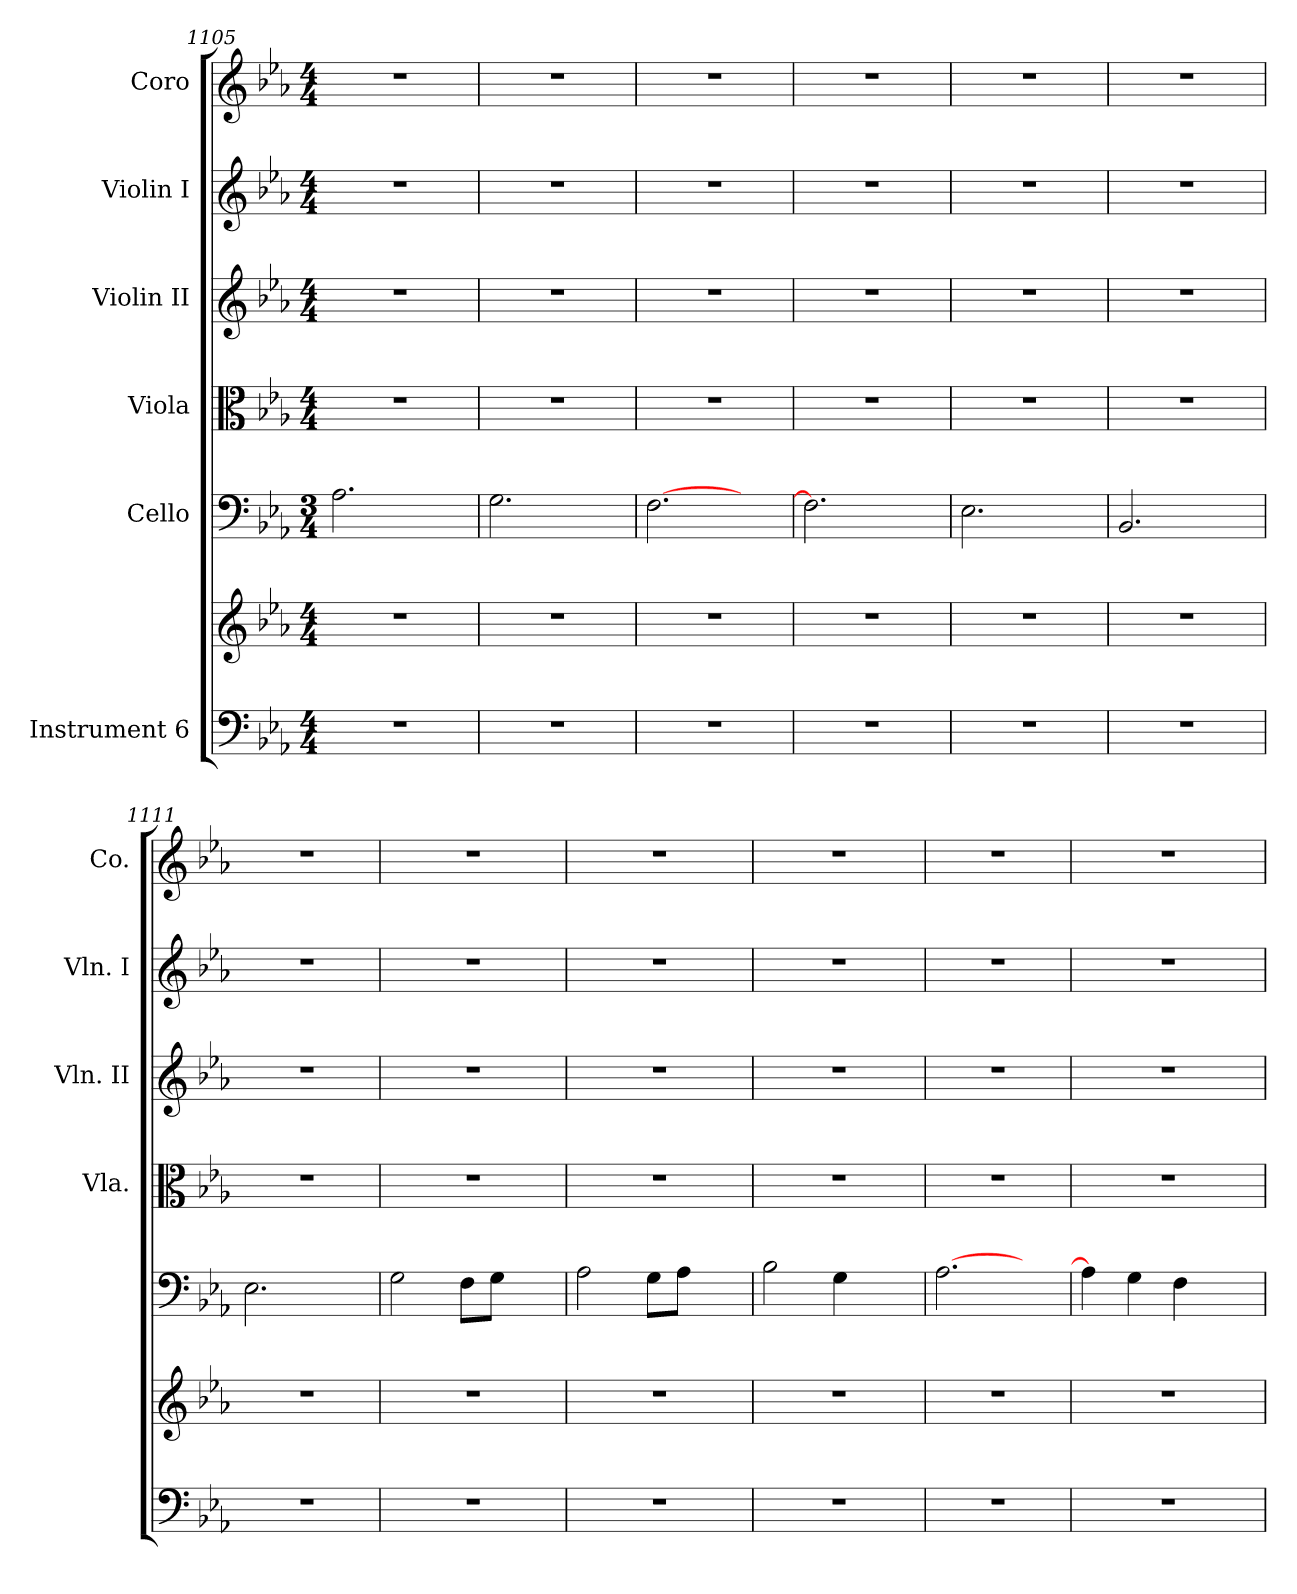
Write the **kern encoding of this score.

**kern	**kern	**kern	**kern	**kern	**kern	**kern
*part6	*part6	*part5	*part4	*part3	*part2	*part1
*staff7	*staff6	*staff5	*staff4	*staff3	*staff2	*staff1
*I"Instrument 6	*	*I"Cello	*I"Viola	*I"Violin II	*I"Violin I	*I"Coro
*	*	*	*I'Vla.	*I'Vln. II	*I'Vln. I	*I'Co.
*clefF4	*clefG2	*clefF4	*clefC3	*clefG2	*clefG2	*clefG2
*k[b-e-a-]	*k[b-e-a-]	*k[b-e-a-]	*k[b-e-a-]	*k[b-e-a-]	*k[b-e-a-]	*k[b-e-a-]
*E-:	*E-:	*E-:	*E-:	*E-:	*E-:	*E-:
*M4/4	*M4/4	*M3/4	*M4/4	*M4/4	*M4/4	*M4/4
=1105	=1105	=1105	=1105	=1105	=1105	=1105
1r	1r	2.A-\	1r	1r	1r	1r
.	.	4ryy	.	.	.	.
=1106	=1106	=1106	=1106	=1106	=1106	=1106
1r	1r	2.G\	1r	1r	1r	1r
.	.	4ryy	.	.	.	.
=1107	=1107	=1107	=1107	=1107	=1107	=1107
1r	1r	[>2.F\	1r	1r	1r	1r
.	.	4ryy	.	.	.	.
=1108	=1108	=1108	=1108	=1108	=1108	=1108
1r	1r	2.F\]	1r	1r	1r	1r
.	.	4ryy	.	.	.	.
!!LO:LB:g=z
=1109	=1109	=1109	=1109	=1109	=1109	=1109
1r	1r	2.E-\	1r	1r	1r	1r
.	.	4ryy	.	.	.	.
=1110	=1110	=1110	=1110	=1110	=1110	=1110
1r	1r	2.BB-/	1r	1r	1r	1r
.	.	4ryy	.	.	.	.
=1111	=1111	=1111	=1111	=1111	=1111	=1111
1r	1r	2.E-\	1r	1r	1r	1r
.	.	4ryy	.	.	.	.
=1112	=1112	=1112	=1112	=1112	=1112	=1112
1r	1r	2G\	1r	1r	1r	1r
.	.	8F\L	.	.	.	.
.	.	8G\J	.	.	.	.
.	.	4ryy	.	.	.	.
=1113	=1113	=1113	=1113	=1113	=1113	=1113
1r	1r	2A-\	1r	1r	1r	1r
.	.	8G\L	.	.	.	.
.	.	8A-\J	.	.	.	.
.	.	4ryy	.	.	.	.
=1114	=1114	=1114	=1114	=1114	=1114	=1114
1r	1r	2B-\	1r	1r	1r	1r
.	.	4G\	.	.	.	.
.	.	4ryy	.	.	.	.
=1115	=1115	=1115	=1115	=1115	=1115	=1115
1r	1r	[>2.A-\	1r	1r	1r	1r
.	.	4ryy	.	.	.	.
=1116	=1116	=1116	=1116	=1116	=1116	=1116
1r	1r	4A-\]	1r	1r	1r	1r
.	.	4G\	.	.	.	.
.	.	4F\	.	.	.	.
.	.	4ryy	.	.	.	.
=	=	=	=	=	=	=
*-	*-	*-	*-	*-	*-	*-
